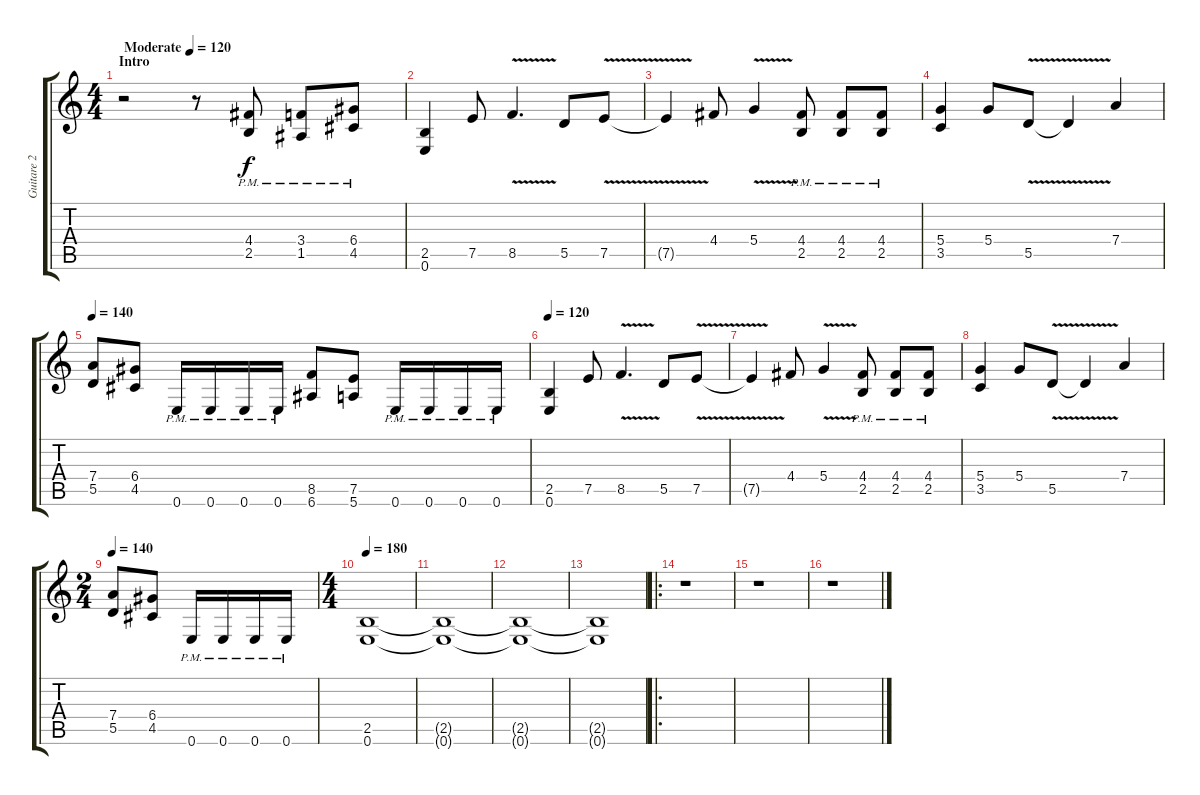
\track ("Guitare 2" "Guitare 2") {instrument distortionguitar}
\staff {score tabs}
\tuning (E4 B3 G3 D3 A2 E2) {hide}
\ts (4 4)
\section ("" "Intro")
\tempo (120 "Moderate")
\clef g2
\ks c
r.2{dy f instrument distortionguitar} r.8 (4.4{pm} 2.5{pm}).8 (3.4{pm} 1.5{pm}).8 (6.4{pm} 4.5{pm}).8 |
(2.5 0.6).4 7.5.8 8.5{v}.4{d} 5.5.8 7.5{v}.8 |
7.5{t}.4 4.4.8 5.4{v}.4 (4.4{pm} 2.5{pm}).8 (4.4{pm} 2.5{pm}).8 (4.4{pm} 2.5{pm}).8 |
(5.4 3.5).4 5.4.8 5.5{v}.8 5.5{t}.4 7.4.4 |
\tempo 140
(7.4 5.5).8 (6.4 4.5).8 0.6{pm}.16 0.6{pm}.16 0.6{pm}.16 0.6{pm}.16 (8.5 6.6).8 (7.5 5.6).8 0.6{pm}.16 0.6{pm}.16 0.6{pm}.16 0.6{pm}.16 |
\tempo 120
(2.5 0.6).4 7.5.8 8.5{v}.4{d} 5.5.8 7.5{v}.8 |
7.5{t}.4 4.4.8 5.4{v}.4 (4.4{pm} 2.5{pm}).8 (4.4{pm} 2.5{pm}).8 (4.4{pm} 2.5{pm}).8 |
(5.4 3.5).4 5.4.8 5.5{v}.8 5.5{t}.4 7.4.4 |
\ts (2 4)
\tempo 140
(7.4 5.5).8 (6.4 4.5).8 0.6{pm}.16 0.6{pm}.16 0.6{pm}.16 0.6{pm}.16 |
\ts (4 4)
\tempo 180
(2.5 0.6).1 |
(2.5{t} 0.6{t}).1 |
(2.5{t} 0.6{t}).1 |
(2.5{t} 0.6{t}).1 |
\ro
r.1 |
r.1 |
r.1
